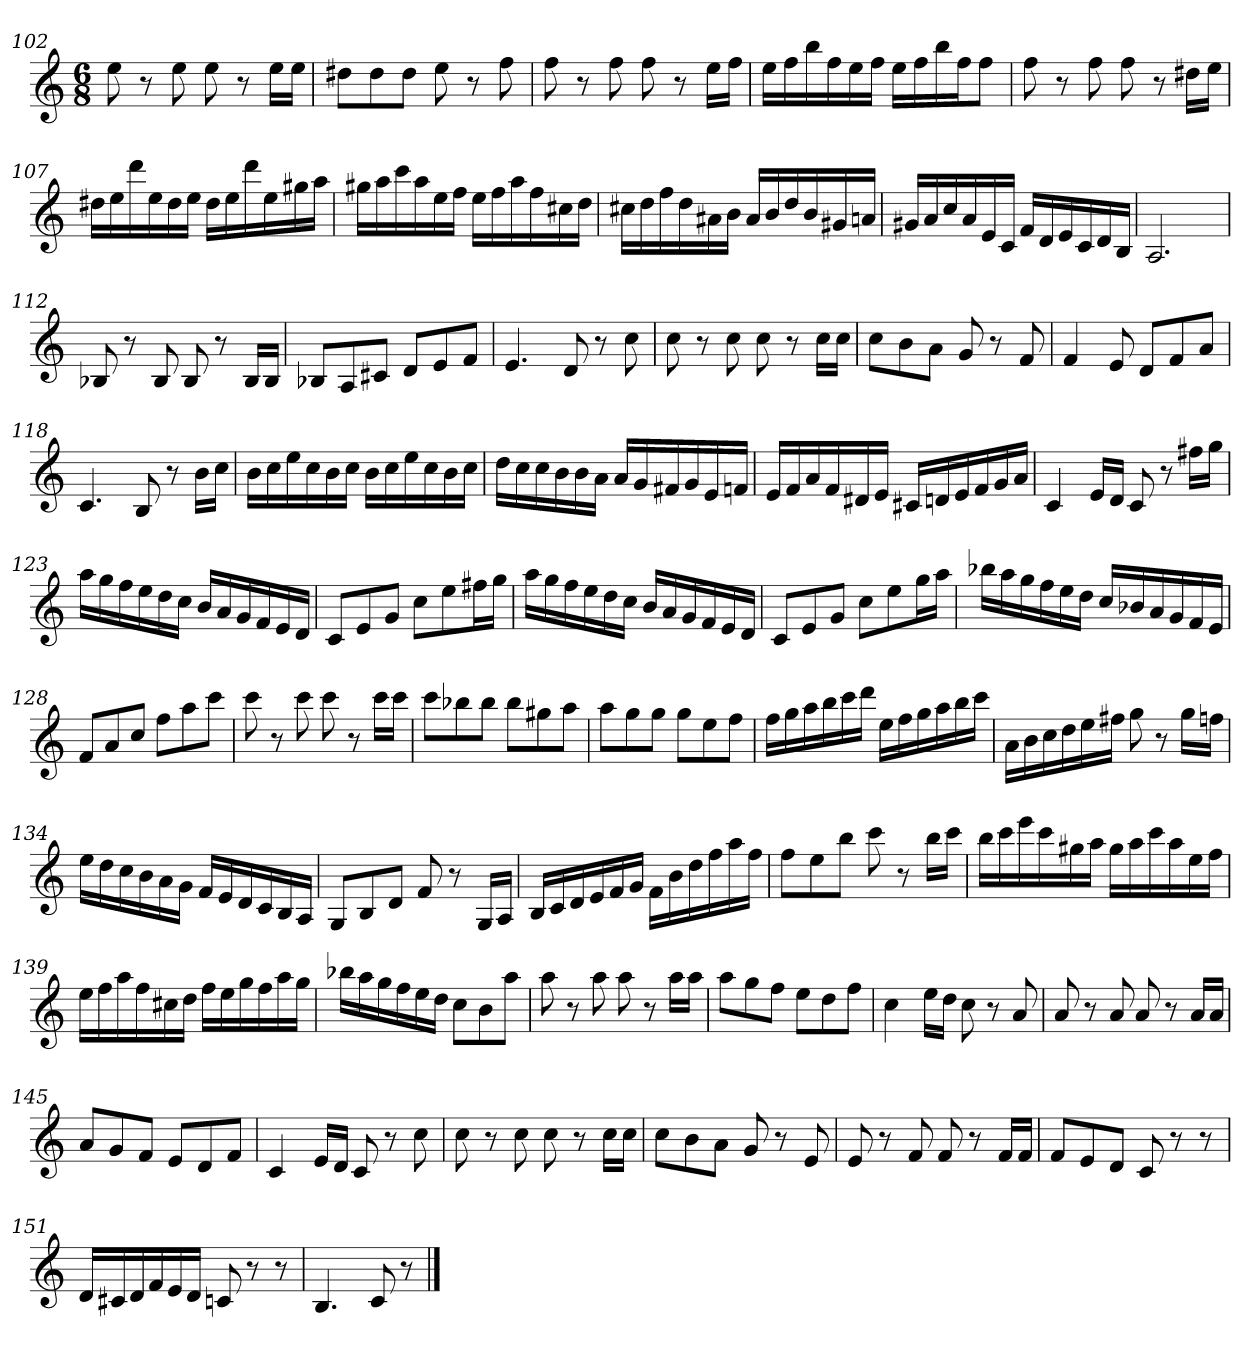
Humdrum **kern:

**kern
*part1
*staff1
*clefG2
*k[]
*C:
*M6/8
=102
8ee
8r
8ee
8ee
8r
16ee\LL
16ee\JJ
=103
8dd#X\L
8dd#\
8dd#\J
8ee
8r
8ff
=104
8ff
8r
8ff
8ff
8r
16ee\LL
16ff\JJ
=105
16ee\LL
16ff\
16bb\
16ff\
16ee\
16ff\JJ
16ee\LL
16ff\
16bb\
16ff\J
8ff\J
=106
8ff
8r
8ff
8ff
8r
16dd#X\LL
16ee\JJ
=107
16dd#X\LL
16ee\
16ddd\
16ee\
16dd#\
16ee\JJ
16dd#\LL
16ee\
16ddd\
16ee\
16gg#X\
16aa\JJ
=108
16gg#X\LL
16aa\
16ccc\
16aa\
16ee\
16ff\JJ
16ee\LL
16ff\
16aa\
16ff\
16cc#X\
16dd\JJ
=109
16cc#X\LL
16dd\
16ff\
16dd\
16a#X\
16b\JJ
16a#/LL
16b/
16dd/
16b/
16g#X/
16an/JJ
=110
16g#X/LL
16a/
16cc/
16a/
16e/
16c/JJ
16f/LL
16d/
16e/
16c/
16d/
16B/JJ
=111
2.A
=112
8B-X
8r
8B-
8B-
8r
16B-/LL
16B-/JJ
=113
8B-X/L
8A/
8c#X/J
8d/L
8e/
8f/J
=114
4.e
8d
8r
8cc
=115
8cc
8r
8cc
8cc
8r
16cc\LL
16cc\JJ
=116
8cc\L
8b\
8a\J
8g
8r
8f
=117
4f
8e
8d/L
8f/
8a/J
=118
4.c
8B
8r
16b\LL
16cc\JJ
=119
16b\LL
16cc\
16ee\
16cc\
16b\
16cc\JJ
16b\LL
16cc\
16ee\
16cc\
16b\
16cc\JJ
=120
16dd\LL
16cc\
16cc\
16b\
16b\
16a\JJ
16a/LL
16g/
16f#X/
16g/
16e/
16fn/JJ
=121
16e/LL
16f/
16a/
16f/
16d#X/
16e/JJ
16c#X/LL
16dn/
16e/
16f/
16g/
16a/JJ
=122
4c
16e/LL
16d/JJ
8c
8r
16ff#X\LL
16gg\JJ
=123
16aa\LL
16gg\
16ff\
16ee\
16dd\
16cc\JJ
16b/LL
16a/
16g/
16f/
16e/
16d/JJ
=124
8c/L
8e/
8g/J
8cc\L
8ee\
16ff#X\L
16gg\JJ
=125
16aa\LL
16gg\
16ff\
16ee\
16dd\
16cc\JJ
16b/LL
16a/
16g/
16f/
16e/
16d/JJ
=126
8c/L
8e/
8g/J
8cc\L
8ee\
16gg\L
16aa\JJ
=127
16bb-X\LL
16aa\
16gg\
16ff\
16ee\
16dd\JJ
16cc/LL
16b-X/
16a/
16g/
16f/
16e/JJ
=128
8f/L
8a/
8cc/J
8ff\L
8aa\
8ccc\J
=129
8ccc
8r
8ccc
8ccc
8r
16ccc\LL
16ccc\JJ
=130
8ccc\L
8bb-X\
8bb-\J
8bb-\L
8gg#X\
8aa\J
=131
8aa\L
8gg\
8gg\J
8gg\L
8ee\
8ff\J
=132
16ff\LL
16gg\
16aa\
16bb\
16ccc\
16ddd\JJ
16ee\LL
16ff\
16gg\
16aa\
16bb\
16ccc\JJ
=133
16a\LL
16b\
16cc\
16dd\
16ee\
16ff#X\JJ
8gg
8r
16gg\LL
16ffn\JJ
=134
16ee\LL
16dd\
16cc\
16b\
16a\
16g\JJ
16f/LL
16e/
16d/
16c/
16B/
16A/JJ
=135
8G/L
8B/
8d/J
8f
8r
16G/LL
16A/JJ
=136
16B/LL
16c/
16d/
16e/
16f/
16g/JJ
16f\LL
16b\
16dd\
16ff\
16aa\
16ff\JJ
=137
8ff\L
8ee\
8bb\J
8ccc
8r
16bb\LL
16ccc\JJ
=138
16bb\LL
16ccc\
16eee\
16ccc\
16gg#X\
16aa\JJ
16gg#\LL
16aa\
16ccc\
16aa\
16ee\
16ff\JJ
=139
16ee\LL
16ff\
16aa\
16ff\
16cc#X\
16dd\JJ
16ff\LL
16ee\
16gg\
16ff\
16aa\
16gg\JJ
=140
16bb-X\LL
16aa\
16gg\
16ff\
16ee\
16dd\JJ
8cc\L
8b\
8aa\J
=141
8aa
8r
8aa
8aa
8r
16aa\LL
16aa\JJ
=142
8aa\L
8gg\
8ff\J
8ee\L
8dd\
8ff\J
=143
4cc
16ee\LL
16dd\JJ
8cc
8r
8a
=144
8a
8r
8a
8a
8r
16a/LL
16a/JJ
=145
8a/L
8g/
8f/J
8e/L
8d/
8f/J
=146
4c
16e/LL
16d/JJ
8c
8r
8cc
=147
8cc
8r
8cc
8cc
8r
16cc\LL
16cc\JJ
=148
8cc\L
8b\
8a\J
8g
8r
8e
=149
8e
8r
8f
8f
8r
16f/LL
16f/JJ
=150
8f/L
8e/
8d/J
8c
8r
8r
=151
16d/LL
16c#X/
16d/
16f/
16e/
16d/JJ
8cn
8r
8r
=152
4.B
8c
8r
==
*-
